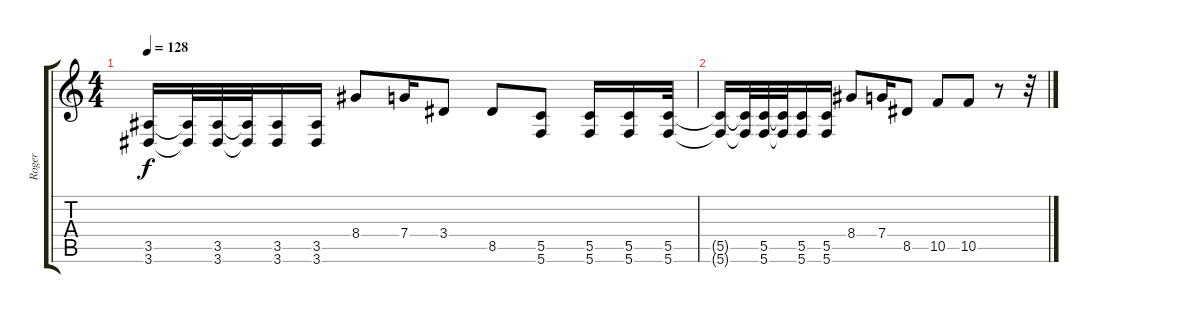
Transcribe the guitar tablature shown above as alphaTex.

\track ("Roger" "Roger") {instrument overdrivenguitar}
\staff {score tabs}
\tuning (D4 A3 F3 C3 G2 C2) {hide}
\ts (4 4)
\tempo 128
\clef g2
\ks c
(3.5{t} 3.6{t}).16{dy f} (3.5{t} 3.6{t}).32 (3.5 3.6).32 (3.5{t} 3.6{t}).32 (3.5 3.6).16 (3.5 3.6).16 8.4.8 7.4.16 3.4.8 8.5.8 (5.5 5.6).8 (5.5 5.6).16 (5.5 5.6).16 (5.5 5.6).32 |
(5.5{t} 5.6{t}).16 (5.5{t} 5.6{t}).32 (5.5 5.6).32 (5.5{t} 5.6{t}).32 (5.5 5.6).16 (5.5 5.6).16 8.4.8 7.4.16 8.5.8 10.5.8 10.5.8 r.8 r.32
